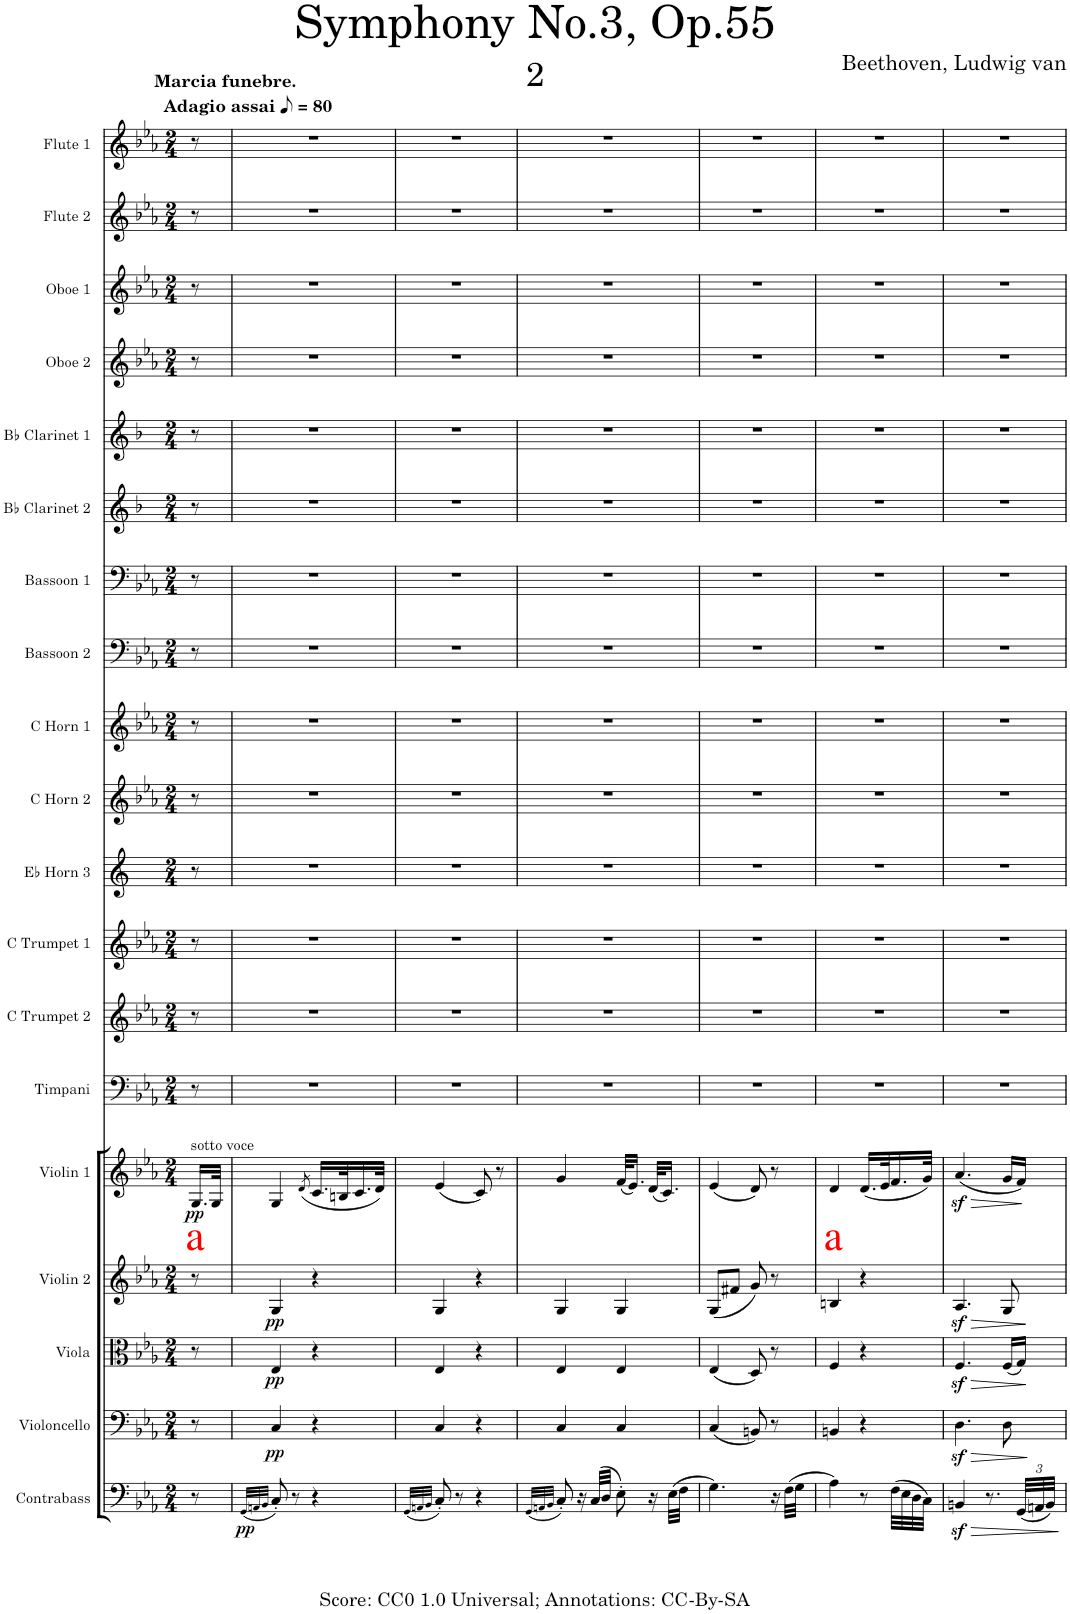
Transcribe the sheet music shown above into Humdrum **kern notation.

**kern	**dynam	**kern	**dynam	**kern	**dynam	**kern	**dynam	**kern	**text	**dynam	**kern	**kern	**kern	**kern	**kern	**kern	**kern	**kern	**kern	**kern	**kern	**kern	**kern	**kern
*part19	*part19	*part18	*part18	*part17	*part17	*part16	*part16	*part15	*part15	*part15	*part14	*part13	*part12	*part11	*part10	*part9	*part8	*part7	*part6	*part5	*part4	*part3	*part2	*part1
*staff19	*staff19	*staff18	*staff18	*staff17	*staff17	*staff16	*staff16	*staff15	*staff15	*staff15	*staff14	*staff13	*staff12	*staff11	*staff10	*staff9	*staff8	*staff7	*staff6	*staff5	*staff4	*staff3	*staff2	*staff1
*I"Contrabass	*	*I"Violoncello	*	*I"Viola	*	*I"Violin 2	*	*I"Violin 1	*	*	*I"Timpani	*I"C Trumpet 2	*I"C Trumpet 1	*I"Eb Horn 3	*I"C Horn 2	*I"C Horn 1	*I"Bassoon 2	*I"Bassoon 1	*I"Bb Clarinet 2	*I"Bb Clarinet 1	*I"Oboe 2	*I"Oboe 1	*I"Flute 2	*I"Flute 1
*I'Cb	*	*I'Vc	*	*I'Vla	*	*I'Vln 2	*	*I'Vln 1	*	*	*I'Timp	*I'Tpt 2	*I'Tpt 1	*I'Hn 3	*I'Hn 2	*I'Hn 1	*I'Bsn 2	*I'Bsn 1	*I'Cl 2	*I'Cl 1	*I'Ob 2	*I'Ob 1	*I'Fl 2	*I'Fl 1
*clefF4	*	*clefF4	*	*clefC3	*	*clefG2	*	*clefG2	*	*	*clefF4	*clefG2	*clefG2	*clefG2	*clefG2	*clefG2	*clefF4	*clefF4	*clefG2	*clefG2	*clefG2	*clefG2	*clefG2	*clefG2
*Trd7c12	*	*	*	*	*	*	*	*	*	*	*	*Trd1c2	*Trd1c2	*Trd5c9	*Trd7c12	*Trd7c12	*	*	*Trd1c2	*Trd1c2	*	*	*	*
*k[b-e-a-]	*	*k[b-e-a-]	*	*k[b-e-a-]	*	*k[b-e-a-]	*	*k[b-e-a-]	*	*	*k[b-e-a-]	*k[b-e-a-]	*k[b-e-a-]	*k[]	*k[b-e-a-]	*k[b-e-a-]	*k[b-e-a-]	*k[b-e-a-]	*k[b-]	*k[b-]	*k[b-e-a-]	*k[b-e-a-]	*k[b-e-a-]	*k[b-e-a-]
*M2/4	*	*M2/4	*	*M2/4	*	*M2/4	*	*M2/4	*	*	*M2/4	*M2/4	*M2/4	*M2/4	*M2/4	*M2/4	*M2/4	*M2/4	*M2/4	*M2/4	*M2/4	*M2/4	*M2/4	*M2/4
*MM40	*	*MM40	*	*MM40	*	*MM40	*	*MM40	*	*	*MM40	*MM40	*MM40	*MM40	*MM40	*MM40	*MM40	*MM40	*MM40	*MM40	*MM40	*MM40	*MM40	*MM40
=1	=1	=1	=1	=1	=1	=1	=1	=1	=1	=1	=1	=1	=1	=1	=1	=1	=1	=1	=1	=1	=1	=1	=1	=1
!	!	!	!	!	!	!	!	!	!	!	!	!	!	!	!	!	!	!	!	!	!	!	!	!LO:TX:a:B:t=Marcia funebre.
!	!	!	!	!	!	!	!	!	!	!	!	!	!	!	!	!	!	!	!	!	!	!	!	!LO:TX:a:B:t=Adagio assai
!	!	!	!	!	!	!	!	!LO:TX:a:t=sotto voce	!	!	!	!	!	!	!	!	!	!	!	!	!	!	!	!
!	!	!	!	!	!	!	!	!	!LO:LY:b:color=#FF0000	!LO:DY:b	!	!	!	!	!	!	!	!	!	!	!	!	!	!
8r	.	8r	.	8r	.	8r	.	16.G/LL	a	pp	8r	8r	8r	8r	8r	8r	8r	8r	8r	8r	8r	8r	8r	8r
.	.	.	.	.	.	.	.	32G/JJk	.	.	.	.	.	.	.	.	.	.	.	.	.	.	.	.
=2	=2	=2	=2	=2	=2	=2	=2	=2	=2	=2	=2	=2	=2	=2	=2	=2	=2	=2	=2	=2	=2	=2	=2	=2
(32qGG/LLL	.	.	.	.	.	.	.	.	.	.	.	.	.	.	.	.	.	.	.	.	.	.	.	.
32qAAn/	.	.	.	.	.	.	.	.	.	.	.	.	.	.	.	.	.	.	.	.	.	.	.	.
32qBB-/JJJ	.	.	.	.	.	.	.	.	.	.	.	.	.	.	.	.	.	.	.	.	.	.	.	.
!	!LO:DY:b	!	!LO:DY:b	!	!LO:DY:b	!	!LO:DY:b	!	!	!	!	!	!	!	!	!	!	!	!	!	!	!	!	!
8C'/)	pp	4C/	pp	4E-/	pp	4G/	pp	4G/	.	.	2r	2r	2r	2r	2r	2r	2r	2r	2r	2r	2r	2r	2r	2r
8r	.	.	.	.	.	.	.	.	.	.	.	.	.	.	.	.	.	.	.	.	.	.	.	.
.	.	.	.	.	.	.	.	(8qd/	.	.	.	.	.	.	.	.	.	.	.	.	.	.	.	.
4r	.	4r	.	4r	.	4r	.	16.c/LL	.	.	.	.	.	.	.	.	.	.	.	.	.	.	.	.
.	.	.	.	.	.	.	.	32Bn/K	.	.	.	.	.	.	.	.	.	.	.	.	.	.	.	.
.	.	.	.	.	.	.	.	16.c/	.	.	.	.	.	.	.	.	.	.	.	.	.	.	.	.
.	.	.	.	.	.	.	.	32d/JJk)	.	.	.	.	.	.	.	.	.	.	.	.	.	.	.	.
=3	=3	=3	=3	=3	=3	=3	=3	=3	=3	=3	=3	=3	=3	=3	=3	=3	=3	=3	=3	=3	=3	=3	=3	=3
(32qGG/LLL	.	.	.	.	.	.	.	.	.	.	.	.	.	.	.	.	.	.	.	.	.	.	.	.
32qAAn/	.	.	.	.	.	.	.	.	.	.	.	.	.	.	.	.	.	.	.	.	.	.	.	.
32qBB-/JJJ	.	.	.	.	.	.	.	.	.	.	.	.	.	.	.	.	.	.	.	.	.	.	.	.
8C'/)	.	4C/	.	4E-/	.	4G/	.	(4e-/	.	.	2r	2r	2r	2r	2r	2r	2r	2r	2r	2r	2r	2r	2r	2r
8r	.	.	.	.	.	.	.	.	.	.	.	.	.	.	.	.	.	.	.	.	.	.	.	.
4r	.	4r	.	4r	.	4r	.	8c/)	.	.	.	.	.	.	.	.	.	.	.	.	.	.	.	.
.	.	.	.	.	.	.	.	8r	.	.	.	.	.	.	.	.	.	.	.	.	.	.	.	.
=4	=4	=4	=4	=4	=4	=4	=4	=4	=4	=4	=4	=4	=4	=4	=4	=4	=4	=4	=4	=4	=4	=4	=4	=4
(32qGG/LLL	.	.	.	.	.	.	.	.	.	.	.	.	.	.	.	.	.	.	.	.	.	.	.	.
32qAAn/	.	.	.	.	.	.	.	.	.	.	.	.	.	.	.	.	.	.	.	.	.	.	.	.
32qBB-/JJJ	.	.	.	.	.	.	.	.	.	.	.	.	.	.	.	.	.	.	.	.	.	.	.	.
8C'/)	.	4C/	.	4E-/	.	4G/	.	4g/	.	.	2r	2r	2r	2r	2r	2r	2r	2r	2r	2r	2r	2r	2r	2r
16r	.	.	.	.	.	.	.	.	.	.	.	.	.	.	.	.	.	.	.	.	.	.	.	.
(32C/LLL	.	.	.	.	.	.	.	.	.	.	.	.	.	.	.	.	.	.	.	.	.	.	.	.
32D/JJJ	.	.	.	.	.	.	.	.	.	.	.	.	.	.	.	.	.	.	.	.	.	.	.	.
8E-'\)	.	4C/	.	4E-/	.	4G/	.	(32f/KLL	.	.	.	.	.	.	.	.	.	.	.	.	.	.	.	.
.	.	.	.	.	.	.	.	16.e-/JJ)	.	.	.	.	.	.	.	.	.	.	.	.	.	.	.	.
16r	.	.	.	.	.	.	.	(32d/KLL	.	.	.	.	.	.	.	.	.	.	.	.	.	.	.	.
.	.	.	.	.	.	.	.	16.c/JJ)	.	.	.	.	.	.	.	.	.	.	.	.	.	.	.	.
(32E-\LLL	.	.	.	.	.	.	.	.	.	.	.	.	.	.	.	.	.	.	.	.	.	.	.	.
32F\JJJ	.	.	.	.	.	.	.	.	.	.	.	.	.	.	.	.	.	.	.	.	.	.	.	.
=5	=5	=5	=5	=5	=5	=5	=5	=5	=5	=5	=5	=5	=5	=5	=5	=5	=5	=5	=5	=5	=5	=5	=5	=5
4.G\)	.	(4C/	.	(4E-/	.	(8G/L	.	(4e-/	.	.	2r	2r	2r	2r	2r	2r	2r	2r	2r	2r	2r	2r	2r	2r
.	.	.	.	.	.	8f#X/J	.	.	.	.	.	.	.	.	.	.	.	.	.	.	.	.	.	.
.	.	8BBn/)	.	8D/)	.	8g/)	.	8d/)	.	.	.	.	.	.	.	.	.	.	.	.	.	.	.	.
16r	.	8r	.	8r	.	8r	.	8r	.	.	.	.	.	.	.	.	.	.	.	.	.	.	.	.
(32F\LLL	.	.	.	.	.	.	.	.	.	.	.	.	.	.	.	.	.	.	.	.	.	.	.	.
32G\JJJ	.	.	.	.	.	.	.	.	.	.	.	.	.	.	.	.	.	.	.	.	.	.	.	.
=6	=6	=6	=6	=6	=6	=6	=6	=6	=6	=6	=6	=6	=6	=6	=6	=6	=6	=6	=6	=6	=6	=6	=6	=6
!	!	!	!	!	!	!	!	!	!LO:LY:b:color=#FF0000	!	!	!	!	!	!	!	!	!	!	!	!	!	!	!
4A-\)	.	4BBn/	.	4F/	.	4Bn/	.	4d/	a	.	2r	2r	2r	2r	2r	2r	2r	2r	2r	2r	2r	2r	2r	2r
8r	.	4r	.	4r	.	4r	.	(16.d/LL	.	.	.	.	.	.	.	.	.	.	.	.	.	.	.	.
.	.	.	.	.	.	.	.	32e-/K	.	.	.	.	.	.	.	.	.	.	.	.	.	.	.	.
(32F\LLL	.	.	.	.	.	.	.	16.f/	.	.	.	.	.	.	.	.	.	.	.	.	.	.	.	.
32E-\	.	.	.	.	.	.	.	.	.	.	.	.	.	.	.	.	.	.	.	.	.	.	.	.
32D\	.	.	.	.	.	.	.	.	.	.	.	.	.	.	.	.	.	.	.	.	.	.	.	.
32C\JJJ)	.	.	.	.	.	.	.	32g/JJk)	.	.	.	.	.	.	.	.	.	.	.	.	.	.	.	.
=7	=7	=7	=7	=7	=7	=7	=7	=7	=7	=7	=7	=7	=7	=7	=7	=7	=7	=7	=7	=7	=7	=7	=7	=7
!	!LO:HP:b	!	!LO:HP:b	!	!LO:HP:b	!	!LO:HP:b	!	!	!LO:HP:b	!	!	!	!	!	!	!	!	!	!	!	!	!	!
4BBnz</	>	4.Dz<\	>	4.Fz</	>	4.A-z</	>	(4.a-z</	.	>	2r	2r	2r	2r	2r	2r	2r	2r	2r	2r	2r	2r	2r	2r
8.r	.	.	.	.	.	.	.	.	.	.	.	.	.	.	.	.	.	.	.	.	.	.	.	.
.	.	8D\	.	(16F/LL	.	8G/	.	16g/LL	.	.	.	.	.	.	.	.	.	.	.	.	.	.	.	.
*Xbrackettup	*	*	*	*	*	*	*	*	*	*	*	*	*	*	*	*	*	*	*	*	*	*	*	*
(48GG/LLL	.	.	.	16G/JJ)	.	.	.	16f/JJ)	.	.	.	.	.	.	.	.	.	.	.	.	.	.	.	.
48AAn/	.	.	.	.	.	.	.	.	.	.	.	.	.	.	.	.	.	.	.	.	.	.	.	.
48BB/JJJ)	.	.	.	.	.	.	.	.	.	.	.	.	.	.	.	.	.	.	.	.	.	.	.	.
.	]	.	]	.	]	.	]	.	.	]	.	.	.	.	.	.	.	.	.	.	.	.	.	.
=	=	=	=	=	=	=	=	=	=	=	=	=	=	=	=	=	=	=	=	=	=	=	=	=
*-	*-	*-	*-	*-	*-	*-	*-	*-	*-	*-	*-	*-	*-	*-	*-	*-	*-	*-	*-	*-	*-	*-	*-	*-
